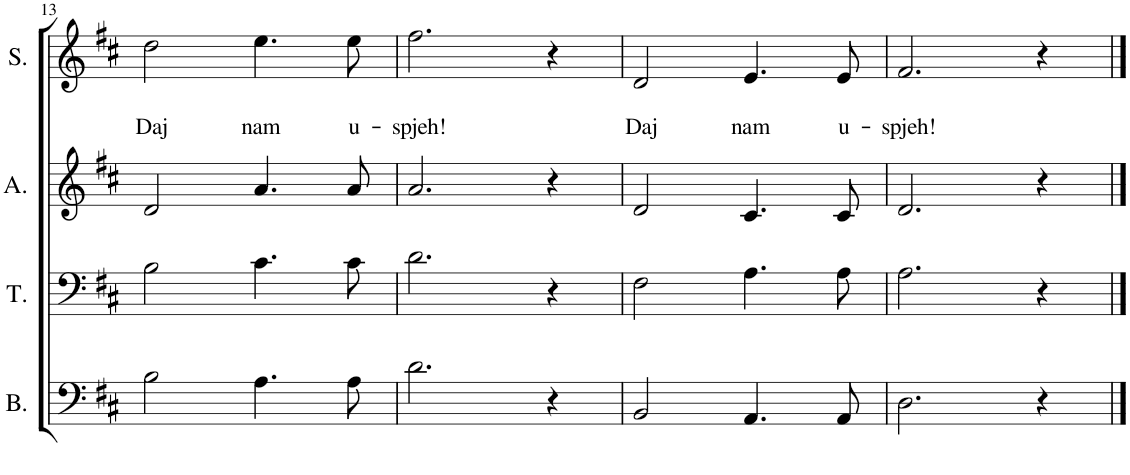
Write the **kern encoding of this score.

**kern	**kern	**kern	**kern	**text	**text
*part4	*part3	*part2	*part1	*part1	*part1
*staff4	*staff3	*staff2	*staff1	*staff1	*staff1
*I"Bass	*I"Tenor	*I"Alto	*I"Soprano	*	*
*I'B.	*I'T.	*I'A.	*I'S.	*	*
!!LO:PB:g=z
*clefF4	*clefF4	*clefG2	*clefG2	*	*
*k[f#c#]	*k[f#c#]	*k[f#c#]	*k[f#c#]	*	*
*M2/2	*M2/2	*M2/2	*M2/2	*	*
=13	=13	=13	=13	=13	=13
!	!	!	!	!	!LO:LY:b
2B\	2B\	2d/	2dd\	.	Daj
!	!	!	!	!	!LO:LY:b
4.A\	4.c#\	4.a/	4.ee\	.	nam
!	!	!	!	!	!LO:LY:b
8A\	8c#\	8a/	8ee\	.	u-
=14	=14	=14	=14	=14	=14
!	!	!	!	!	!LO:LY:b
2.d\	2.d\	2.a/	2.ff#\	.	-spjeh!
4r	4r	4r	4r	.	.
=15	=15	=15	=15	=15	=15
!	!	!	!	!	!LO:LY:b
2BB/	2F#\	2d/	2d/	.	Daj
!	!	!	!	!	!LO:LY:b
4.AA/	4.A\	4.c#/	4.e/	.	nam
!	!	!	!	!	!LO:LY:b
8AA/	8A\	8c#/	8e/	.	u-
=16	=16	=16	=16	=16	=16
!	!	!	!	!	!LO:LY:b
2.D\	2.A\	2.d/	2.f#/	.	-spjeh!
4r	4r	4r	4r	.	.
==	==	==	==	==	==
*-	*-	*-	*-	*-	*-
